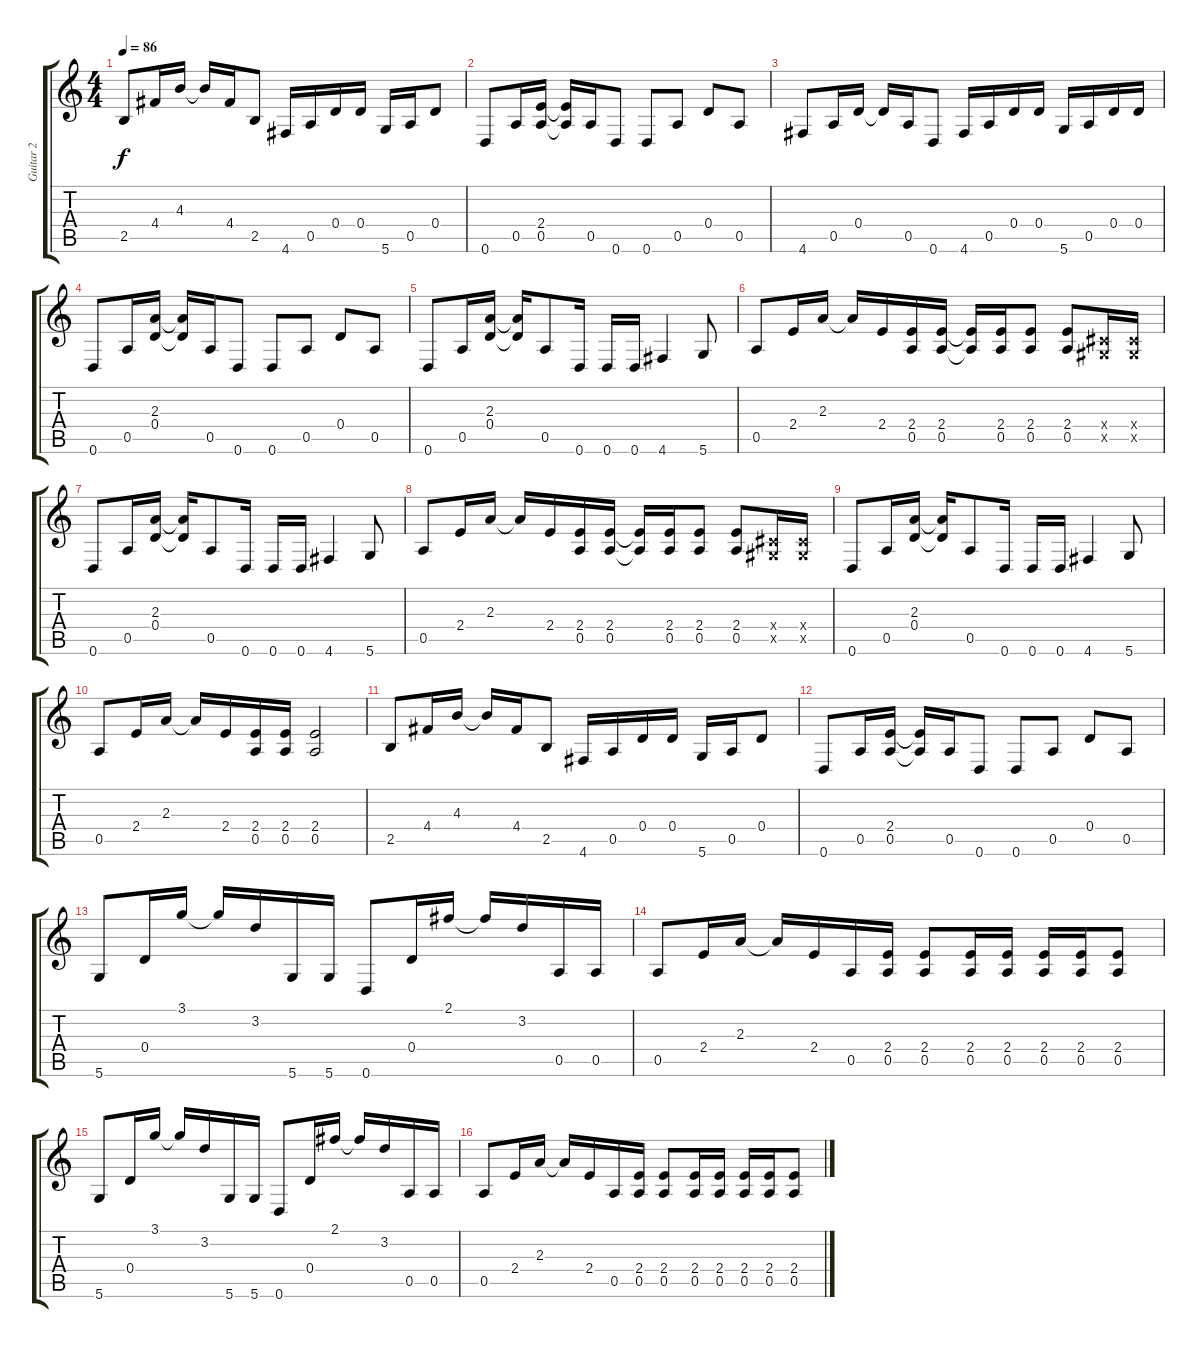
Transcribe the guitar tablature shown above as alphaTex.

\track ("Guitar 2" "Guitar 2") {instrument distortionguitar}
\staff {score tabs}
\tuning (E4 B3 G3 D3 A2 D2) {hide}
\ts (4 4)
\tempo 86
\clef g2
\ks c
2.5.8{dy f} 4.4.16 4.3.16 4.3{t}.16 4.4.16 2.5.8 4.6.16 0.5.16 0.4.16 0.4.16 5.6.16 0.5.16 0.4.8 |
0.6.8 0.5.16 (2.4 0.5).16 (2.4{t} 0.5{t}).16 0.5.16 0.6.8 0.6.8 0.5.8 0.4.8 0.5.8 |
4.6.8 0.5.16 0.4.16 0.4{t}.16 0.5.16 0.6.8 4.6.16 0.5.16 0.4.16 0.4.16 5.6.16 0.5.16 0.4.16 0.4.16 |
0.6.8 0.5.16 (2.3 0.4).16 (2.3{t} 0.4{t}).16 0.5.16 0.6.8 0.6.8 0.5.8 0.4.8 0.5.8 |
0.6.8 0.5.16 (2.3 0.4).16 (2.3{t} 0.4{t}).16 0.5.8 0.6.16 0.6.16 0.6.16 4.6.4 5.6.8 |
0.5.8 2.4.16 2.3.16 2.3{t}.16 2.4.16 (2.4 0.5).16 (2.4 0.5).16 (2.4{t} 0.5{t}).16 (2.4 0.5).16 (2.4 0.5).8 (2.4 0.5).8 (-1.4{x} -1.5{x}).16 (-1.4{x} -1.5{x}).16 |
0.6.8 0.5.16 (2.3 0.4).16 (2.3{t} 0.4{t}).16 0.5.8 0.6.16 0.6.16 0.6.16 4.6.4 5.6.8 |
0.5.8 2.4.16 2.3.16 2.3{t}.16 2.4.16 (2.4 0.5).16 (2.4 0.5).16 (2.4{t} 0.5{t}).16 (2.4 0.5).16 (2.4 0.5).8 (2.4 0.5).8 (-1.4{x} -1.5{x}).16 (-1.4{x} -1.5{x}).16 |
0.6.8 0.5.16 (2.3 0.4).16 (2.3{t} 0.4{t}).16 0.5.8 0.6.16 0.6.16 0.6.16 4.6.4 5.6.8 |
0.5.8 2.4.16 2.3.16 2.3{t}.16 2.4.16 (2.4 0.5).16 (2.4 0.5).16 (2.4 0.5).2 |
2.5.8 4.4.16 4.3.16 4.3{t}.16 4.4.16 2.5.8 4.6.16 0.5.16 0.4.16 0.4.16 5.6.16 0.5.16 0.4.8 |
0.6.8 0.5.16 (2.4 0.5).16 (2.4{t} 0.5{t}).16 0.5.16 0.6.8 0.6.8 0.5.8 0.4.8 0.5.8 |
5.6.8 0.4.16 3.1.16 3.1{t}.16 3.2.16 5.6.16 5.6.16 0.6.8 0.4.16 2.1.16 2.1{t}.16 3.2.16 0.5.16 0.5.16 |
0.5.8 2.4.16 2.3.16 2.3{t}.16 2.4.16 0.5.16 (2.4 0.5).16 (2.4 0.5).8 (2.4 0.5).16 (2.4 0.5).16 (2.4 0.5).16 (2.4 0.5).16 (2.4 0.5).8 |
5.6.8 0.4.16 3.1.16 3.1{t}.16 3.2.16 5.6.16 5.6.16 0.6.8 0.4.16 2.1.16 2.1{t}.16 3.2.16 0.5.16 0.5.16 |
0.5.8 2.4.16 2.3.16 2.3{t}.16 2.4.16 0.5.16 (2.4 0.5).16 (2.4 0.5).8 (2.4 0.5).16 (2.4 0.5).16 (2.4 0.5).16 (2.4 0.5).16 (2.4 0.5).8
